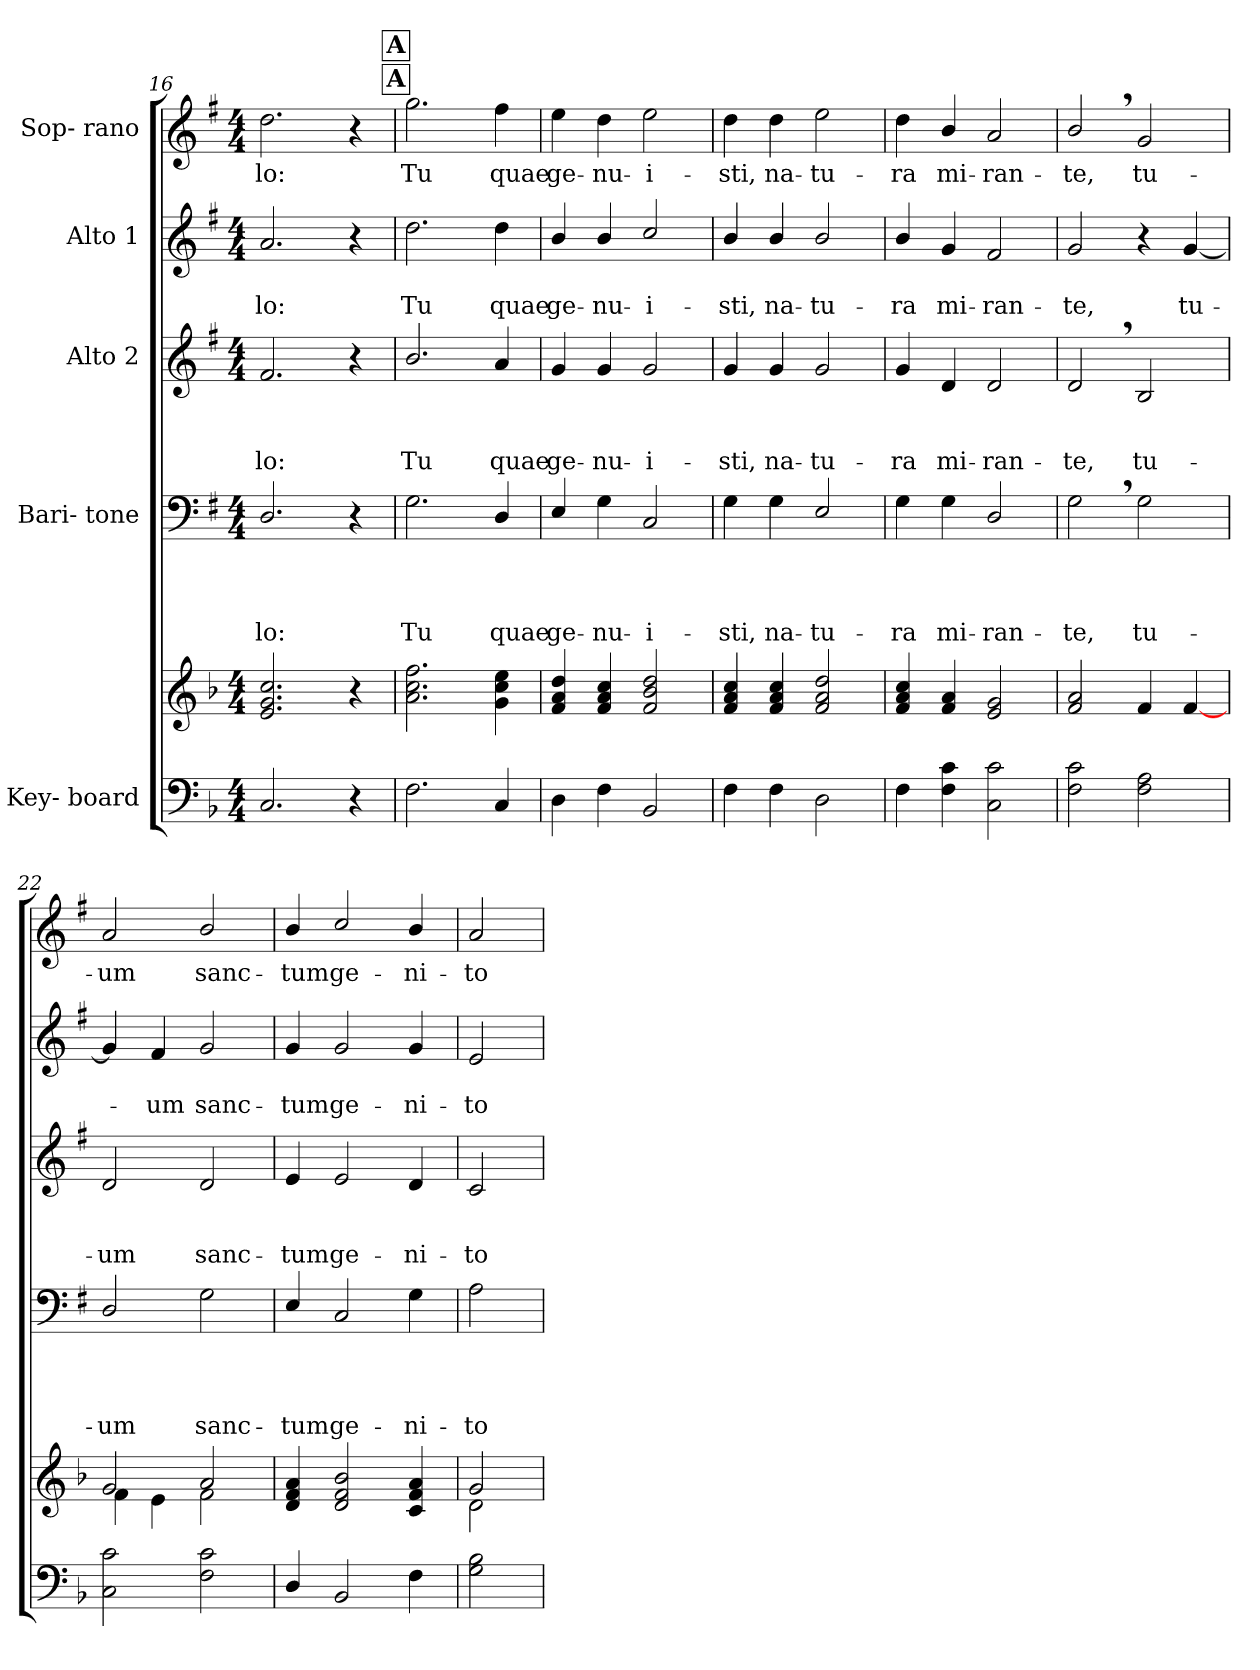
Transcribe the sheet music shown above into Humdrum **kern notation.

**kern	**kern	**kern	**text	**text	**text	**text	**kern	**text	**text	**text	**kern	**text	**text	**kern	**text
*part5	*part5	*part4	*part4	*part4	*part4	*part4	*part3	*part3	*part3	*part3	*part2	*part2	*part2	*part1	*part1
*staff6	*staff5	*staff4	*staff4	*staff4	*staff4	*staff4	*staff3	*staff3	*staff3	*staff3	*staff2	*staff2	*staff2	*staff1	*staff1
*I"Key- board	*	*I"Bari- tone	*	*	*	*	*I"Alto 2	*	*	*	*I"Alto 1	*	*	*I"Sop- rano	*
*clefF4	*clefG2	*clefF4	*	*	*	*	*clefG2	*	*	*	*clefG2	*	*	*clefG2	*
*	*	*ITrd1c2	*	*	*	*	*ITrd1c2	*	*	*	*ITrd1c2	*	*	*ITrd1c2	*
*k[b-]	*k[b-]	*k[b-]	*	*	*	*	*k[b-]	*	*	*	*k[b-]	*	*	*k[b-]	*
*F:	*F:	*F:	*	*	*	*	*F:	*	*	*	*F:	*	*	*F:	*
*M4/4	*M4/4	*M4/4	*	*	*	*	*M4/4	*	*	*	*M4/4	*	*	*M4/4	*
=16	=16	=16	=16	=16	=16	=16	=16	=16	=16	=16	=16	=16	=16	=16	=16
!	!	!	!	!	!	!LO:LY:b	!	!	!	!LO:LY:b	!	!	!LO:LY:b	!	!LO:LY:b
2.C/	2.e/ 2.g/ 2.cc/	2.C/	.	.	.	-lo:	2.e/	.	.	-lo:	2.g/	.	-lo:	2.cc\	-lo:
4r	4r	4r	.	.	.	.	4r	.	.	.	4r	.	.	4r	.
!!LO:REH:place=s1:a:B:fs=12.6:t=A
!!LO:REH:place=s5:a:B:fs=12.6:t=A
=17	=17	=17	=17	=17	=17	=17	=17	=17	=17	=17	=17	=17	=17	=17	=17
!	!	!	!	!	!	!LO:LY:b	!	!	!	!LO:LY:b	!	!	!LO:LY:b	!	!LO:LY:b
2.F\	2.a\ 2.cc\ 2.ff\	2.F\	.	.	.	Tu	2.a/	.	.	Tu	2.cc\	.	Tu	2.ff\	Tu
!	!	!	!	!	!	!LO:LY:b	!	!	!	!LO:LY:b	!	!	!LO:LY:b	!	!LO:LY:b
4C/	4g\ 4cc\ 4ee\	4C/	.	.	.	quae	4g/	.	.	quae	4cc\	.	quae	4ee\	quae
!!LO:LB:g=z
=18	=18	=18	=18	=18	=18	=18	=18	=18	=18	=18	=18	=18	=18	=18	=18
!	!	!	!	!	!	!LO:LY:b	!	!	!	!LO:LY:b	!	!	!LO:LY:b	!	!LO:LY:b
4D\	4f/ 4a/ 4dd/	4D/	.	.	.	ge-	4f/	.	.	ge-	4a/	.	ge-	4dd\	ge-
!	!	!	!	!	!	!LO:LY:b	!	!	!	!LO:LY:b	!	!	!LO:LY:b	!	!LO:LY:b
4F\	4f/ 4a/ 4cc/	4F\	.	.	.	-nu-	4f/	.	.	-nu-	4a/	.	-nu-	4cc\	-nu-
!	!	!	!	!	!	!LO:LY:b	!	!	!	!LO:LY:b	!	!	!LO:LY:b	!	!LO:LY:b
2BB-/	2f/ 2b-/ 2dd/	2BB-/	.	.	.	-i-	2f/	.	.	-i-	2b-/	.	-i-	2dd\	-i-
=19	=19	=19	=19	=19	=19	=19	=19	=19	=19	=19	=19	=19	=19	=19	=19
!	!	!	!	!	!	!LO:LY:b	!	!	!	!LO:LY:b	!	!	!LO:LY:b	!	!LO:LY:b
4F\	4f/ 4a/ 4cc/	4F\	.	.	.	-sti,	4f/	.	.	-sti,	4a/	.	-sti,	4cc\	-sti,
!	!	!	!	!	!	!LO:LY:b	!	!	!	!LO:LY:b	!	!	!LO:LY:b	!	!LO:LY:b
4F\	4f/ 4a/ 4cc/	4F\	.	.	.	na-	4f/	.	.	na-	4a/	.	na-	4cc\	na-
!	!	!	!	!	!	!LO:LY:b	!	!	!	!LO:LY:b	!	!	!LO:LY:b	!	!LO:LY:b
2D\	2f/ 2a/ 2dd/	2D/	.	.	.	-tu-	2f/	.	.	-tu-	2a/	.	-tu-	2dd\	-tu-
=20	=20	=20	=20	=20	=20	=20	=20	=20	=20	=20	=20	=20	=20	=20	=20
!	!	!	!	!	!	!LO:LY:b	!	!	!	!LO:LY:b	!	!	!LO:LY:b	!	!LO:LY:b
4F\	4f/ 4a/ 4cc/	4F\	.	.	.	-ra	4f/	.	.	-ra	4a/	.	-ra	4cc\	-ra
!	!	!	!	!	!	!LO:LY:b	!	!	!	!LO:LY:b	!	!	!LO:LY:b	!	!LO:LY:b
4F\ 4c\	4f/ 4a/	4F\	.	.	.	mi-	4c/	.	.	mi-	4f/	.	mi-	4a/	mi-
!	!	!	!	!	!	!LO:LY:b	!	!	!	!LO:LY:b	!	!	!LO:LY:b	!	!LO:LY:b
2C\ 2c\	2e/ 2g/	2C/	.	.	.	-ran-	2c/	.	.	-ran-	2e/	.	-ran-	2g/	-ran-
=21	=21	=21	=21	=21	=21	=21	=21	=21	=21	=21	=21	=21	=21	=21	=21
!	!	!	!	!	!	!LO:LY:b	!	!	!	!LO:LY:b	!	!	!LO:LY:b	!	!LO:LY:b
2F\ 2c\	2f/ 2a/	2F,>\	.	.	.	-te,	2c,>/	.	.	-te,	2f/	.	-te,	2a,>/	-te,
!	!	!	!	!	!	!LO:LY:b	!	!	!	!LO:LY:b	!	!	!	!	!LO:LY:b
2F\ 2A\	4f/	2F\	.	.	.	tu-	2A/	.	.	tu-	4r	.	.	2f/	tu-
!	!	!	!	!	!	!	!	!	!	!	!	!	!LO:LY:b	!	!
.	[4f/	.	.	.	.	.	.	.	.	.	[4f/	.	tu-	.	.
=22	=22	=22	=22	=22	=22	=22	=22	=22	=22	=22	=22	=22	=22	=22	=22
*	*^	*	*	*	*	*	*	*	*	*	*	*	*	*	*
!	!	!	!	!	!	!	!LO:LY:b	!	!	!	!LO:LY:b	!	!	!	!	!LO:LY:b
2C\ 2c\	2g/	4f\	2C/	.	.	.	-um	2c/	.	.	-um	4f/]	.	.	2g/	-um
!	!	!	!	!	!	!	!	!	!	!	!	!	!	!LO:LY:b	!	!
.	.	4e\	.	.	.	.	.	.	.	.	.	4e/	.	-um	.	.
!	!	!	!	!	!	!	!LO:LY:b	!	!	!	!LO:LY:b	!	!	!LO:LY:b	!	!LO:LY:b
2F\ 2c\	2a/	2f\	2F\	.	.	.	sanc-	2c/	.	.	sanc-	2f/	.	sanc-	2a/	sanc-
=23	=23	=23	=23	=23	=23	=23	=23	=23	=23	=23	=23	=23	=23	=23	=23	=23
!	!	!	!	!	!	!	!LO:LY:b	!	!	!	!LO:LY:b	!	!	!LO:LY:b	!	!LO:LY:b
*	*v	*v	*	*	*	*	*	*	*	*	*	*	*	*	*	*
4D/	4d/ 4f/ 4a/	4D/	.	.	.	-tum	4d/	.	.	-tum	4f/	.	-tum	4a/	-tum
!	!	!	!	!	!	!LO:LY:b	!	!	!	!LO:LY:b	!	!	!LO:LY:b	!	!LO:LY:b
2BB-/	2d/ 2f/ 2b-/	2BB-/	.	.	.	ge-	2d/	.	.	ge-	2f/	.	ge-	2b-/	ge-
!	!	!	!	!	!	!LO:LY:b	!	!	!	!LO:LY:b	!	!	!LO:LY:b	!	!LO:LY:b
4F\	4c/ 4f/ 4a/	4F\	.	.	.	-ni-	4c/	.	.	-ni-	4f/	.	-ni-	4a/	-ni-
=24	=24	=24	=24	=24	=24	=24	=24	=24	=24	=24	=24	=24	=24	=24	=24
*	*^	*	*	*	*	*	*	*	*	*	*	*	*	*	*
!	!	!	!	!	!	!	!LO:LY:b	!	!	!	!LO:LY:b	!	!	!LO:LY:b	!	!LO:LY:b
2G\ 2B-\	2g/	2d\	2G\	.	.	.	-to-	2B-/	.	.	-to-	2d/	.	-to-	2g/	-to-
*	*v	*v	*	*	*	*	*	*	*	*	*	*	*	*	*	*
=	=	=	=	=	=	=	=	=	=	=	=	=	=	=	=
*-	*-	*-	*-	*-	*-	*-	*-	*-	*-	*-	*-	*-	*-	*-	*-
